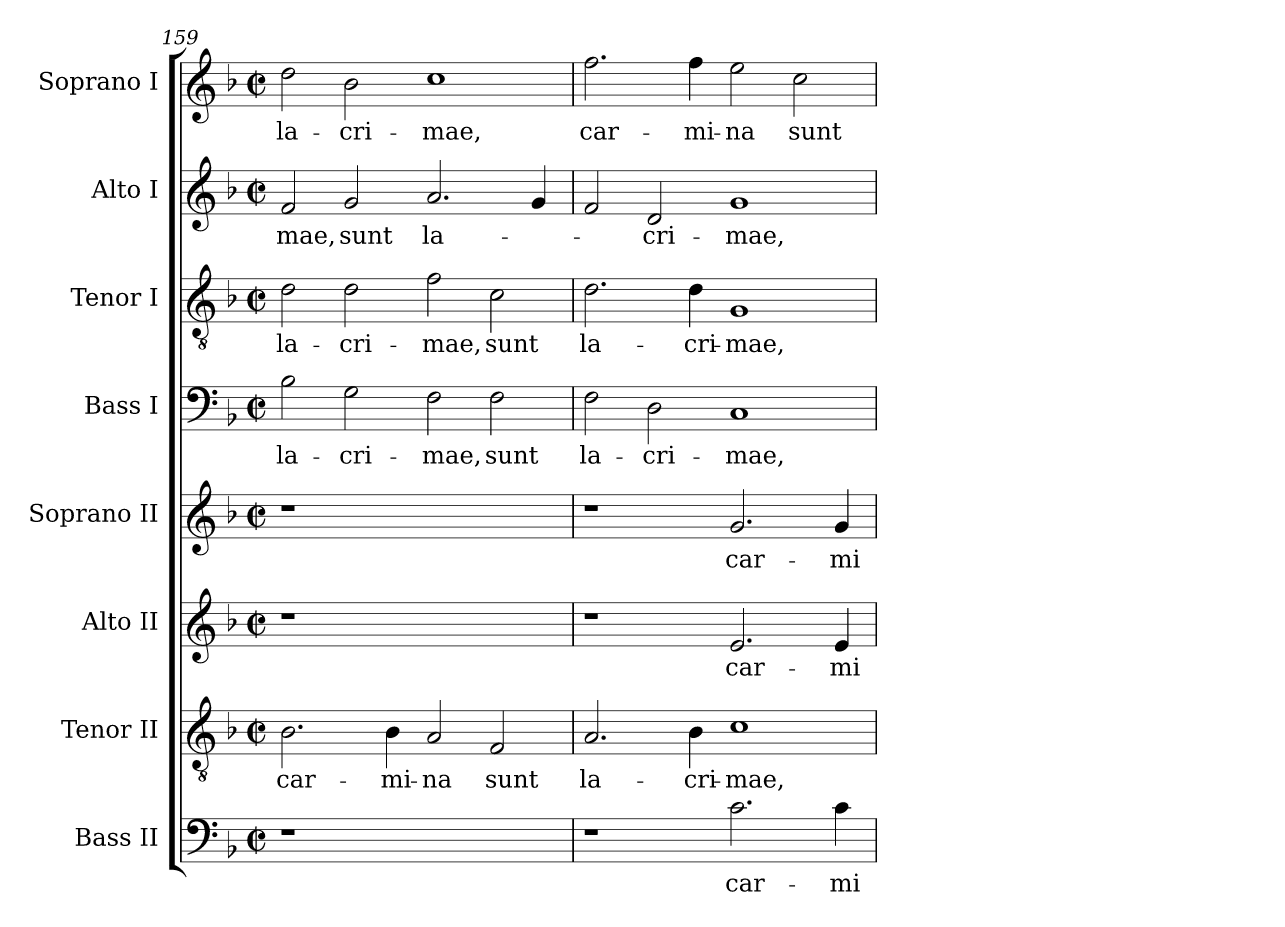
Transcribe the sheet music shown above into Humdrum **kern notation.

**kern	**text	**kern	**text	**kern	**text	**kern	**text	**kern	**text	**kern	**text	**kern	**text	**kern	**text
*part8	*part8	*part7	*part7	*part6	*part6	*part5	*part5	*part4	*part4	*part3	*part3	*part2	*part2	*part1	*part1
*staff8	*staff8	*staff7	*staff7	*staff6	*staff6	*staff5	*staff5	*staff4	*staff4	*staff3	*staff3	*staff2	*staff2	*staff1	*staff1
*I"Bass II	*	*I"Tenor II	*	*I"Alto II	*	*I"Soprano II	*	*I"Bass I	*	*I"Tenor I	*	*I"Alto I	*	*I"Soprano I	*
*I'B. II	*	*I'T. II	*	*I'A. II	*	*	*	*I'B. I	*	*I'T. I	*	*I'A. I	*	*	*
*clefF4	*	*clefGv2	*	*clefG2	*	*clefG2	*	*clefF4	*	*clefGv2	*	*clefG2	*	*clefG2	*
*	*	*ITrd7c12	*	*	*	*	*	*	*	*ITrd7c12	*	*	*	*	*
*k[b-]	*	*k[b-]	*	*k[b-]	*	*k[b-]	*	*k[b-]	*	*k[b-]	*	*k[b-]	*	*k[b-]	*
*F:	*	*F:	*	*F:	*	*F:	*	*F:	*	*F:	*	*F:	*	*F:	*
*M2/2	*	*M2/2	*	*M2/2	*	*M2/2	*	*M2/2	*	*M2/2	*	*M2/2	*	*M2/2	*
*met(c|)	*	*met(c|)	*	*met(c|)	*	*met(c|)	*	*met(c|)	*	*met(c|)	*	*met(c|)	*	*met(c|)	*
=159	=159	=159	=159	=159	=159	=159	=159	=159	=159	=159	=159	=159	=159	=159	=159
!LO:N:vis=1	!	!	!	!	!	!	!	!	!	!	!	!	!	!	!
!	!	!	!LO:LY:b:color=#000000	!LO:N:vis=1	!	!LO:N:vis=1	!	!	!	!	!	!	!	!	!
!	!	!	!	!	!	!	!	!	!LO:LY:b:color=#000000	!	!	!	!	!	!
!	!	!	!	!	!	!	!	!	!	!	!LO:LY:b:color=#000000	!	!	!	!
!	!	!	!	!	!	!	!	!	!	!	!	!	!LO:LY:b:color=#000000	!	!
!	!	!	!	!	!	!	!	!	!	!	!	!	!	!	!LO:LY:b:color=#000000
1r	.	2.BB-i\	car-	1r	.	1r	.	2B-i\	la-	2Di\	la-	2fi/	-mae,	2ddi\	la-
!	!	!	!	!	!	!	!	!	!LO:LY:b:color=#000000	!	!	!	!	!	!
!	!	!	!	!	!	!	!	!	!	!	!LO:LY:b:color=#000000	!	!	!	!
!	!	!	!	!	!	!	!	!	!	!	!	!	!LO:LY:b:color=#000000	!	!
!	!	!	!	!	!	!	!	!	!	!	!	!	!	!	!LO:LY:b:color=#000000
.	.	.	.	.	.	.	.	2Gi\	-cri-	2Di\	-cri-	2gi/	sunt	2b-i\	-cri-
!	!	!	!LO:LY:b:color=#000000	!	!	!	!	!	!	!	!	!	!	!	!
.	.	4BB-i\	-mi-	.	.	.	.	.	.	.	.	.	.	.	.
!	!	!	!LO:LY:b:color=#000000	!	!	!	!	!	!	!	!	!	!	!	!
!	!	!	!	!	!	!	!	!	!LO:LY:b:color=#000000	!	!	!	!	!	!
!	!	!	!	!	!	!	!	!	!	!	!LO:LY:b:color=#000000	!	!	!	!
!	!	!	!	!	!	!	!	!	!	!	!	!	!LO:LY:b:color=#000000	!	!
!	!	!	!	!	!	!	!	!	!	!	!	!	!	!	!LO:LY:b:color=#000000
1ryy	.	2AAi/	-na	1ryy	.	1ryy	.	2Fi\	-mae,	2Fi\	-mae,	2.ai/	la-	1cci	-mae,
!	!	!	!LO:LY:b:color=#000000	!	!	!	!	!	!	!	!	!	!	!	!
!	!	!	!	!	!	!	!	!	!LO:LY:b:color=#000000	!	!	!	!	!	!
!	!	!	!	!	!	!	!	!	!	!	!LO:LY:b:color=#000000	!	!	!	!
.	.	2FFi/	sunt	.	.	.	.	2Fi\	sunt	2Ci\	sunt	.	.	.	.
.	.	.	.	.	.	.	.	.	.	.	.	4gi/	.	.	.
!!LO:LB:g=z
=160	=160	=160	=160	=160	=160	=160	=160	=160	=160	=160	=160	=160	=160	=160	=160
!	!	!	!LO:LY:b:color=#000000	!	!	!	!	!	!	!	!	!	!	!	!
!	!	!	!	!	!	!	!	!	!LO:LY:b:color=#000000	!	!	!	!	!	!
!	!	!	!	!	!	!	!	!	!	!	!LO:LY:b:color=#000000	!	!	!	!
!	!	!	!	!	!	!	!	!	!	!	!	!	!	!	!LO:LY:b:color=#000000
1r	.	2.AAi/	la-	1r	.	1r	.	2Fi\	la-	2.Di\	la-	2fi/	.	2.ffi\	car-
!	!	!	!	!	!	!	!	!	!LO:LY:b:color=#000000	!	!	!	!	!	!
!	!	!	!	!	!	!	!	!	!	!	!	!	!LO:LY:b:color=#000000	!	!
.	.	.	.	.	.	.	.	2Di\	-cri-	.	.	2di/	-cri-	.	.
!	!	!	!LO:LY:b:color=#000000	!	!	!	!	!	!	!	!	!	!	!	!
!	!	!	!	!	!	!	!	!	!	!	!LO:LY:b:color=#000000	!	!	!	!
!	!	!	!	!	!	!	!	!	!	!	!	!	!	!	!LO:LY:b:color=#000000
.	.	4BB-i\	-cri-	.	.	.	.	.	.	4Di\	-cri-	.	.	4ffi\	-mi-
!	!LO:LY:b:color=#000000	!	!	!	!	!	!	!	!	!	!	!	!	!	!
!	!	!	!LO:LY:b:color=#000000	!	!	!	!	!	!	!	!	!	!	!	!
!	!	!	!	!	!LO:LY:b:color=#000000	!	!	!	!	!	!	!	!	!	!
!	!	!	!	!	!	!	!LO:LY:b:color=#000000	!	!	!	!	!	!	!	!
!	!	!	!	!	!	!	!	!	!LO:LY:b:color=#000000	!	!	!	!	!	!
!	!	!	!	!	!	!	!	!	!	!	!LO:LY:b:color=#000000	!	!	!	!
!	!	!	!	!	!	!	!	!	!	!	!	!	!LO:LY:b:color=#000000	!	!
!	!	!	!	!	!	!	!	!	!	!	!	!	!	!	!LO:LY:b:color=#000000
2.ci\	car-	1Ci	-mae,	2.ei/	car-	2.gi/	car-	1Ci	-mae,	1GGi	-mae,	1gi	-mae,	2eei\	-na
!	!	!	!	!	!	!	!	!	!	!	!	!	!	!	!LO:LY:b:color=#000000
.	.	.	.	.	.	.	.	.	.	.	.	.	.	2cci\	sunt
!	!LO:LY:b:color=#000000	!	!	!	!	!	!	!	!	!	!	!	!	!	!
!	!	!	!	!	!LO:LY:b:color=#000000	!	!	!	!	!	!	!	!	!	!
!	!	!	!	!	!	!	!LO:LY:b:color=#000000	!	!	!	!	!	!	!	!
4ci\	-mi-	.	.	4ei/	-mi-	4gi/	-mi-	.	.	.	.	.	.	.	.
=	=	=	=	=	=	=	=	=	=	=	=	=	=	=	=
*-	*-	*-	*-	*-	*-	*-	*-	*-	*-	*-	*-	*-	*-	*-	*-
